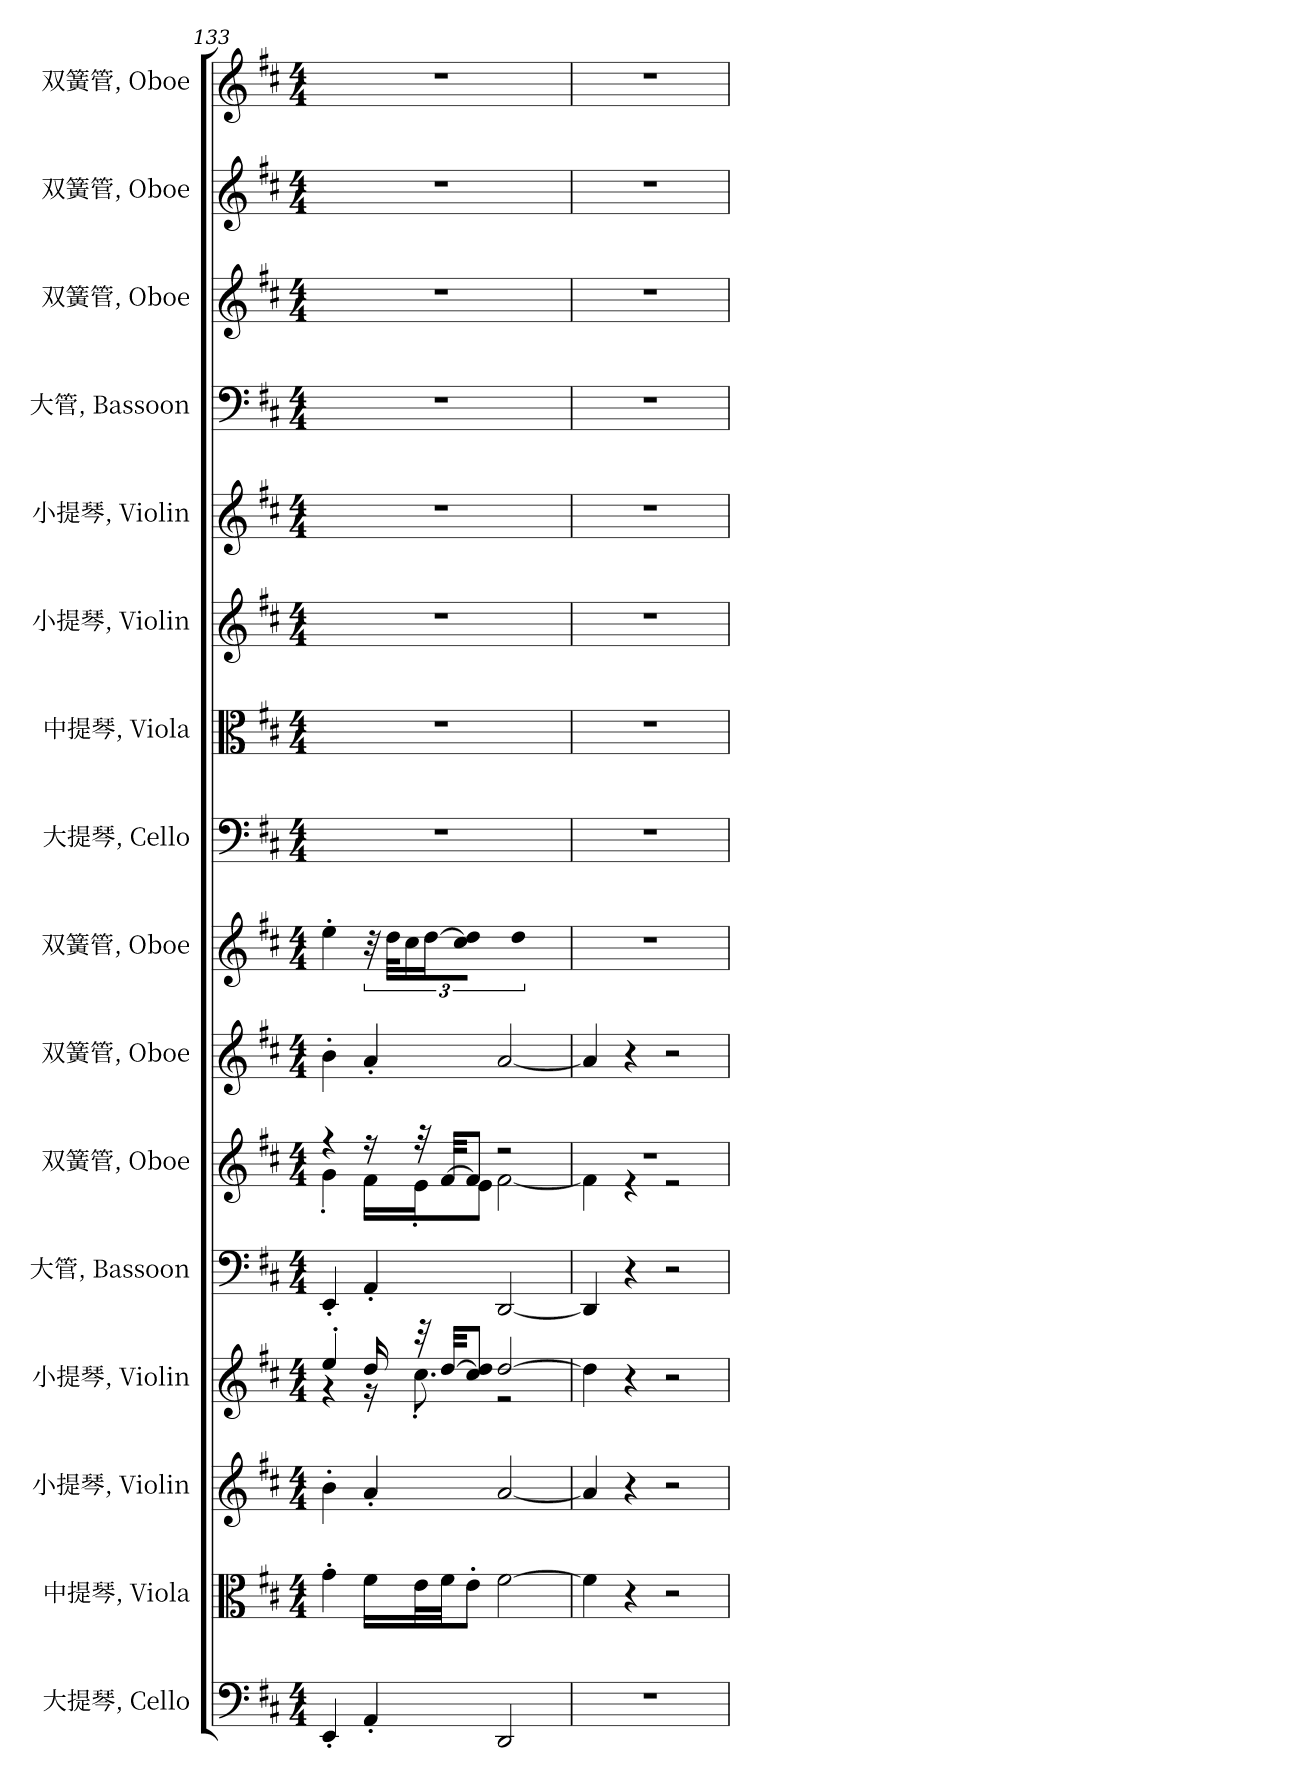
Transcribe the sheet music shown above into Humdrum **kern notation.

**kern	**kern	**kern	**kern	**kern	**kern	**kern	**kern	**kern	**kern	**kern	**kern	**kern	**kern	**kern	**kern
*part16	*part15	*part14	*part13	*part12	*part11	*part10	*part9	*part8	*part7	*part6	*part5	*part4	*part3	*part2	*part1
*staff16	*staff15	*staff14	*staff13	*staff12	*staff11	*staff10	*staff9	*staff8	*staff7	*staff6	*staff5	*staff4	*staff3	*staff2	*staff1
*I"大提琴, Cello	*I"中提琴, Viola	*I"小提琴, Violin	*I"小提琴, Violin	*I"大管, Bassoon	*I"双簧管, Oboe	*I"双簧管, Oboe	*I"双簧管, Oboe	*I"大提琴, Cello	*I"中提琴, Viola	*I"小提琴, Violin	*I"小提琴, Violin	*I"大管, Bassoon	*I"双簧管, Oboe	*I"双簧管, Oboe	*I"双簧管, Oboe
*	*I'Vla.	*I'Vln.	*I'Vln.	*I'Bsn.	*I'Ob.	*I'Ob.	*I'Ob.	*	*I'Vla.	*I'Vln.	*I'Vln.	*I'Bsn.	*I'Ob.	*I'Ob.	*I'Ob.
*clefF4	*clefC3	*clefG2	*clefG2	*clefF4	*clefG2	*clefG2	*clefG2	*clefF4	*clefC3	*clefG2	*clefG2	*clefF4	*clefG2	*clefG2	*clefG2
*k[f#c#]	*k[f#c#]	*k[f#c#]	*k[f#c#]	*k[f#c#]	*k[f#c#]	*k[f#c#]	*k[f#c#]	*k[f#c#]	*k[f#c#]	*k[f#c#]	*k[f#c#]	*k[f#c#]	*k[f#c#]	*k[f#c#]	*k[f#c#]
*M4/4	*M4/4	*M4/4	*M4/4	*M4/4	*M4/4	*M4/4	*M4/4	*M4/4	*M4/4	*M4/4	*M4/4	*M4/4	*M4/4	*M4/4	*M4/4
=133	=133	=133	=133	=133	=133	=133	=133	=133	=133	=133	=133	=133	=133	=133	=133
*	*	*	*^	*	*^	*	*	*	*	*	*	*	*	*	*
4EE'/	4g'\	4b'\	4ee'/	4r	4EE'/	4r	4g'\	4b'\	4ee'\	1r	1r	1r	1r	1r	1r	1r	1r
4AA'/	16f#\LL	4a'/	16dd/	16r	4AA'/	16r	16f#\LL	4a'/	48r	.	.	.	.	.	.	.	.
.	.	.	.	.	.	.	.	.	48dd\KLL	.	.	.	.	.	.	.	.
.	.	.	.	.	.	.	.	.	24cc#\	.	.	.	.	.	.	.	.
.	32e\L	.	32r	8.cc#'\	.	32r	16e'\J	.	.	.	.	.	.	.	.	.	.
.	.	.	.	.	.	.	.	.	[24dd\J	.	.	.	.	.	.	.	.
.	32f#\JJ	.	[32dd/KKL	.	.	[32f#/KKL	.	.	.	.	.	.	.	.	.	.	.
.	8e'\J	.	8cc#/ 8dd/]J	.	.	8f#/J]	8e\J	.	8cc#\ 8dd\]J	.	.	.	.	.	.	.	.
2DD/	[2f#\	[2a/	[2dd/	2r	[2DD/	2r	[2f#\	[2a/	2dd\	.	.	.	.	.	.	.	.
*	*	*	*v	*v	*	*	*	*	*	*	*	*	*	*	*	*	*
=134	=134	=134	=134	=134	=134	=134	=134	=134	=134	=134	=134	=134	=134	=134	=134	=134
1r	4f#\]	4a/]	4dd\]	4DD/]	1r	4f#\]	4a/]	1r	1r	1r	1r	1r	1r	1r	1r	1r
.	4r	4r	4r	4r	.	4r	4r	.	.	.	.	.	.	.	.	.
.	2r	2r	2r	2r	.	2r	2r	.	.	.	.	.	.	.	.	.
*	*	*	*	*	*v	*v	*	*	*	*	*	*	*	*	*	*
=	=	=	=	=	=	=	=	=	=	=	=	=	=	=	=
*-	*-	*-	*-	*-	*-	*-	*-	*-	*-	*-	*-	*-	*-	*-	*-
